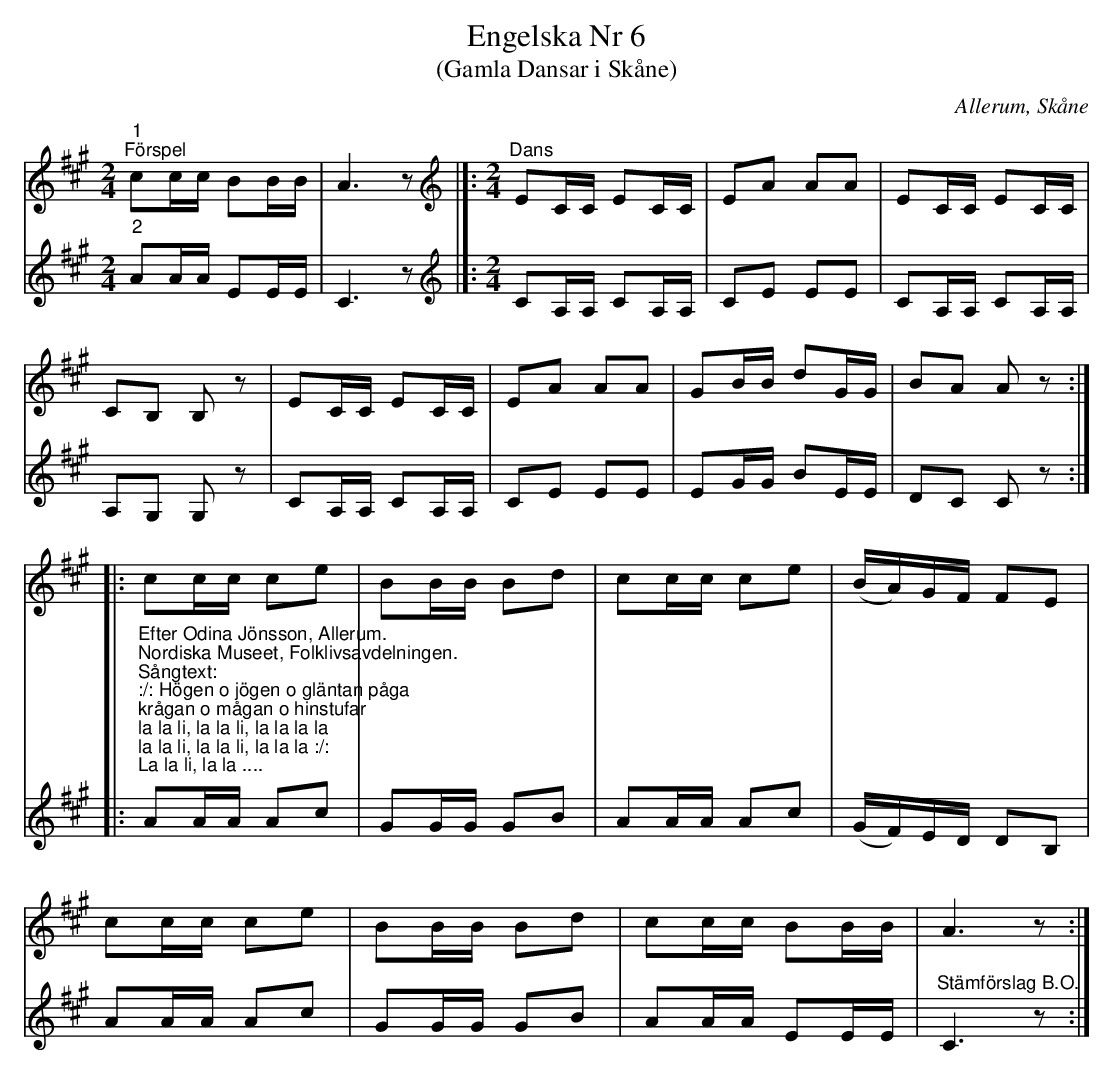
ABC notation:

X:1
T:Engelska Nr 6
T:(Gamla Dansar i Skåne)
O:Allerum, Skåne
L:1/8
M:2/4
K:A
V:1
"^1""^Förspel" cc/c/ BB/B/ | A3 z |]:[K:A][M:2/4][K:treble]"^Dans" EC/C/ EC/C/ | EA AA | EC/C/ EC/C/ |
CB, B, z | EC/C/ EC/C/ | EA AA | GB/B/ dG/G/ | BA A z ::
cc/c/ ce | BB/B/ Bd | cc/c/ ce | (B/A/)G/F/ FE |
cc/c/ ce | BB/B/ Bd | cc/c/ BB/B/ | A3 z :|
V:2
"^2" AA/A/ EE/E/ | C3 z |]:[K:A][M:2/4][K:treble] CA,/A,/ CA,/A,/ | CE EE | CA,/A,/ CA,/A,/ |
A,G, G, z | CA,/A,/ CA,/A,/ | CE EE | EG/G/ BE/E/ | DC C z :: "^Efter Odina Jönsson, Allerum.""^Nordiska Museet, Folklivsavdelningen.""^Sångtext:""^:/: Högen o jögen o gläntan påga""^krågan o mågan o hinstufar""^la la li, la la li, la la la la""^la la li, la la li, la la la :/:""^La la li, la la ...." AA/A/ Ac | GG/G/ GB | AA/A/ Ac |
(G/F/)E/D/ DB, |
AA/A/ Ac | GG/G/ GB | AA/A/ EE/E/ | "^Stämförslag B.O." C3 z :|
